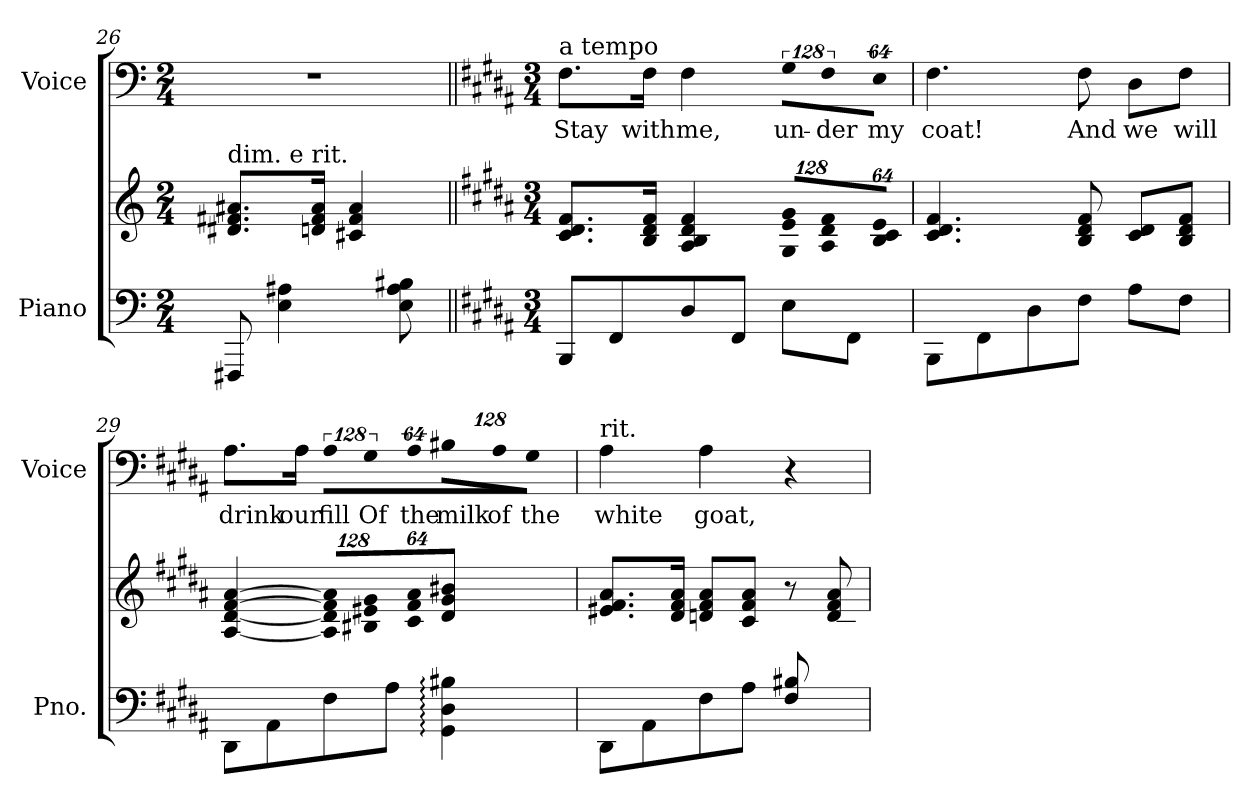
**kern	**kern	**kern	**text
*part2	*part2	*part1	*part1
*staff3	*staff2	*staff1	*staff1
*I"Piano	*	*I"Voice	*
*I'Pno.	*	*I'Voice	*
*clefF4	*clefG2	*clefF4	*
*k[]	*k[]	*k[]	*
*C:	*C:	*C:	*
*M2/4	*M2/4	*M2/4	*
=26	=26	=26	=26
!	!LO:TX:a:t=dim. e rit.	!	!
!	!	!LO:N:vis=1	!
8FFF#Xi/	8.d#Xi/ 8.f#Xi 8.a#XiL	2r	.
4Ei\ 4A#Xi	.	.	.
.	16dni/ 16f#i 16a#iJk	.	.
.	4c#Xi/ 4f#i 4a#i	.	.
8Ei\ 8A#i 8B#Xi	.	.	.
=27||	=27||	=27||	=27||
*k[f#c#g#d#a#]	*k[f#c#g#d#a#]	*k[f#c#g#d#a#]	*
*B:	*B:	*B:	*
*M3/4	*M3/4	*M3/4	*
!	!	!LO:TX:a:t=a tempo	!
!	!	!	!LO:LY:b:color=#000000
8BBBi/L	8.c#i/ 8.d#i 8.f#iL	8.F#i\L	Stay
8FF#i/	.	.	.
!	!	!	!LO:LY:b:color=#000000
.	16Bi/ 16d#i 16f#iJk	16F#i\Jk	with
!	!	!	!LO:LY:b:color=#000000
8D#i/	4A#i/ 4Bi 4d#i 4f#i	4F#i\	me,
8FF#i/J	.	.	.
*	*Xbrackettup	*	*
!	!LO:N:vis=8	!LO:N:vis=8	!
!	!	!	!LO:LY:b:color=#000000
8Ei\L	1024%85G#i/ 1024%85ei 1024%85g#iL	1024%85G#i\L	un-
!	!LO:N:vis=8	!LO:N:vis=8	!
!	!	!	!LO:LY:b:color=#000000
.	1024%85A#i/ 1024%85d#i 1024%85f#i	1024%85F#i\	-der
8FF#i\J	.	.	.
!	!LO:N:vis=8	!LO:N:vis=8	!
!	!	!	!LO:LY:b:color=#000000
.	512%43Bi/ 512%43c#i 512%43eiJ	512%43Ei\J	my
!!LO:LB:g=z
=28	=28	=28	=28
!	!	!	!LO:LY:b:color=#000000
8BBBi\L	4.c#i/ 4.d#i 4.f#i	4.F#i\	coat!
8FF#i\	.	.	.
8D#i\	.	.	.
!	!	!	!LO:LY:b:color=#000000
8F#i\J	8Bi/ 8d#i 8f#i	8F#i\	And
!	!	!	!LO:LY:b:color=#000000
8A#i\L	8c#i/ 8d#iL	8D#i\L	we
!	!	!	!LO:LY:b:color=#000000
8F#i\J	8Bi/ 8d#i 8f#iJ	8F#i\J	will
=29	=29	=29	=29
!	!	!	!LO:LY:b:color=#000000
8DD#i\L	[<4A#i/ [<4d#i [>4f#i [>4a#i	8.A#i\L	drink
8AA#i\	.	.	.
!	!	!	!LO:LY:b:color=#000000
.	.	16A#i\Jk	our
!	!LO:N:vis=8	!LO:N:vis=8	!
!	!	!	!LO:LY:b:color=#000000
8F#i\	1024%85A#i/] 1024%85d#i] 1024%85f#i] 1024%85a#i]L	1024%85A#i\L	fill
!	!LO:N:vis=8	!LO:N:vis=8	!
!	!	!	!LO:LY:b:color=#000000
.	1024%85B#Xi/ 1024%85e#Xi 1024%85g#i	1024%85G#i\	Of
8A#i\J	.	.	.
!	!LO:N:vis=8	!LO:N:vis=8	!
!	!	!	!LO:LY:b:color=#000000
.	512%43c#i/ 512%43f#i 512%43a#iJ	512%43A#i\J	the
!	!	!LO:N:vis=8	!
!	!	!	!LO:LY:b:color=#000000
4GG#i\: 4D#i: 4B#Xi:	4d#i/ 4g#i 4b#Xi	1024%85B#Xi\L	milk
!	!	!LO:N:vis=8	!
!	!	!	!LO:LY:b:color=#000000
.	.	1024%85A#i\	of
!	!	!LO:N:vis=8	!
!	!	!	!LO:LY:b:color=#000000
.	.	512%43G#i\J	the
!!LO:PB:g=z
=30	=30	=30	=30
*	*^	*	*
!	!	!	!LO:TX:t=rit.	!
!	!	!	!	!LO:LY:b:color=#000000
8DD#i\L	8.e#Xi/ 8.f#i 8.a#iL	8ryy	4A#i\	white
*	*v	*v	*	*
8AA#i\	.	.	.
.	16d#i/ 16f#i 16a#iJk	.	.
!	!	!	!LO:LY:b:color=#000000
8F#i\	8dni/ 8f#i 8a#iL	4A#i\	goat,
8A#i\J	8c#i/ 8f#i 8a#iJ	.	.
8F#i/ 8B#XiL	8r	4r	.
*	*^	*	*
8ryy	8di/ 8f#i 8a#i	8c#i\J	.	.
*	*v	*v	*	*
=	=	=	=
*-	*-	*-	*-
